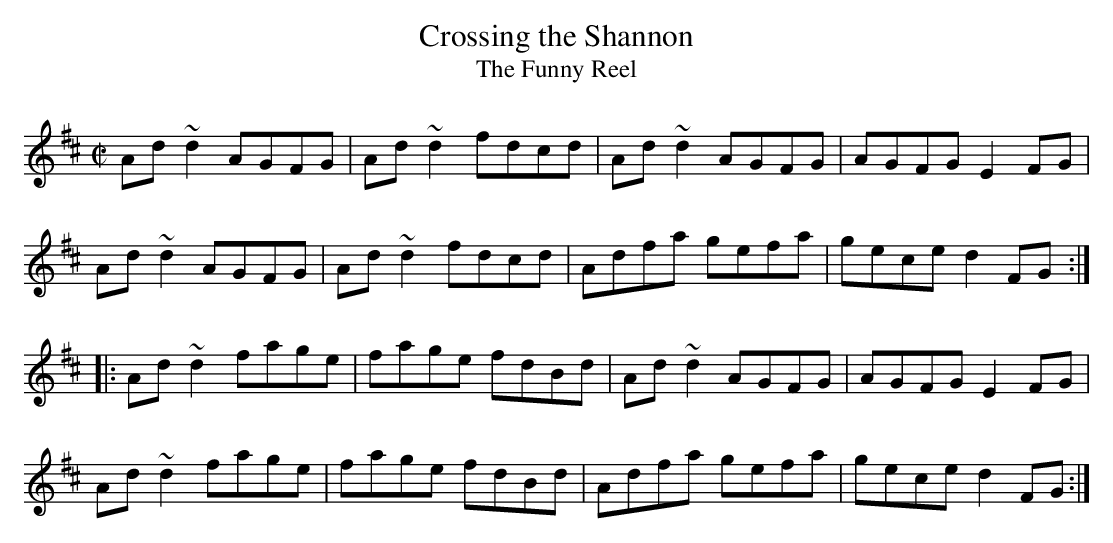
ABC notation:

X:1
T:Crossing the Shannon
T:Funny Reel, The
M:C|
K:D
Ad~d2 AGFG|Ad~d2 fdcd|Ad~d2 AGFG|AGFG E2FG|
Ad~d2 AGFG|Ad~d2 fdcd|Adfa gefa|gece d2FG:|
|:Ad~d2 fage|fage fdBd|Ad~d2 AGFG|AGFG E2FG|
Ad~d2 fage|fage fdBd|Adfa gefa|gece d2FG:|
